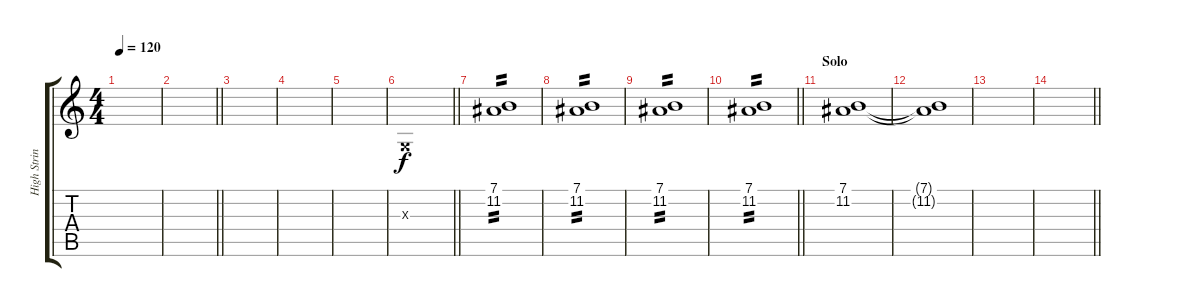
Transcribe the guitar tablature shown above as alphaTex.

\track ("High Strings Standard" "High Strin") {instrument stringensemble1}
\staff {score tabs}
\tuning (E4 B3 G3 D3 A2 E2) {hide}
\ts (4 4)
\tempo 120
\clef g2
\ks c
|
\barLineRight lightlight
|
\section ("" "")
|
|
|
\barLineRight lightlight
0.3{x}.1{volume 0} |
(7.1 11.2).1{tp 2 volume 16} |
(7.1 11.2).1{tp 2} |
(7.1 11.2).1{tp 2} |
\barLineRight lightlight
(7.1 11.2).1{tp 2} |
\section ("" "Solo")
(7.1 11.2).1{volume 14} |
(7.1{t} 11.2{t}).1 |
|
\barLineRight lightlight
